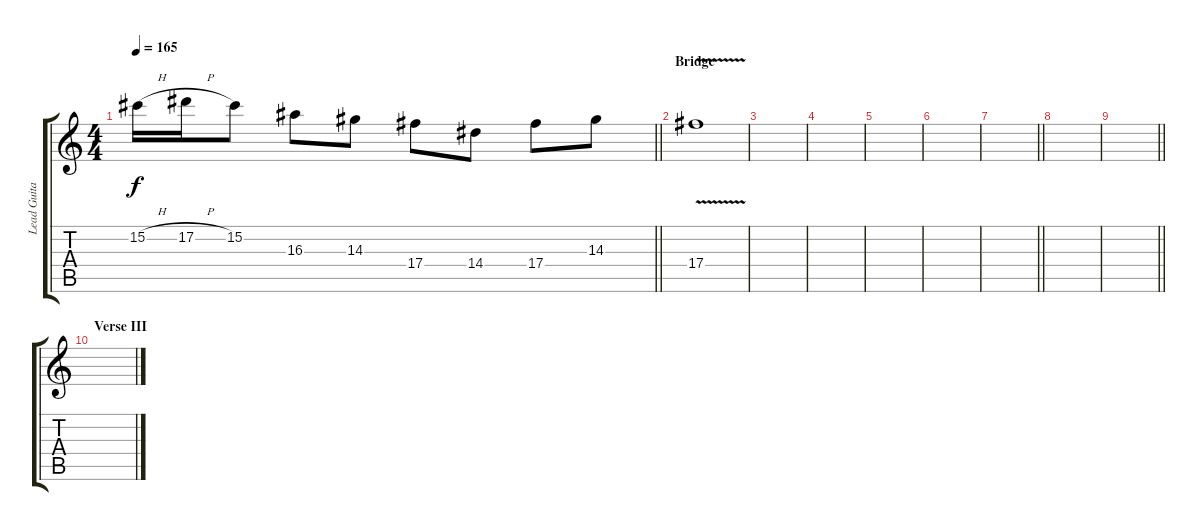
\track ("Lead Guitar" "Lead Guita") {instrument distortionguitar}
\staff {score tabs}
\tuning (Eb4 Bb3 Gb3 Db3 Ab2 Eb2) {hide}
\ts (4 4)
\tempo 165
\clef g2
\barLineRight lightlight
\ks c
15.2{h}.16{dy f} 17.2{h}.16 15.2.8 16.3.8 14.3.8 17.4.8 14.4.8 17.4.8 14.3.8 |
\section ("" "Bridge")
17.4{v}.1 |
|
|
|
|
\barLineRight lightlight
|
|
\barLineRight lightlight
|
\section ("" "Verse III")
